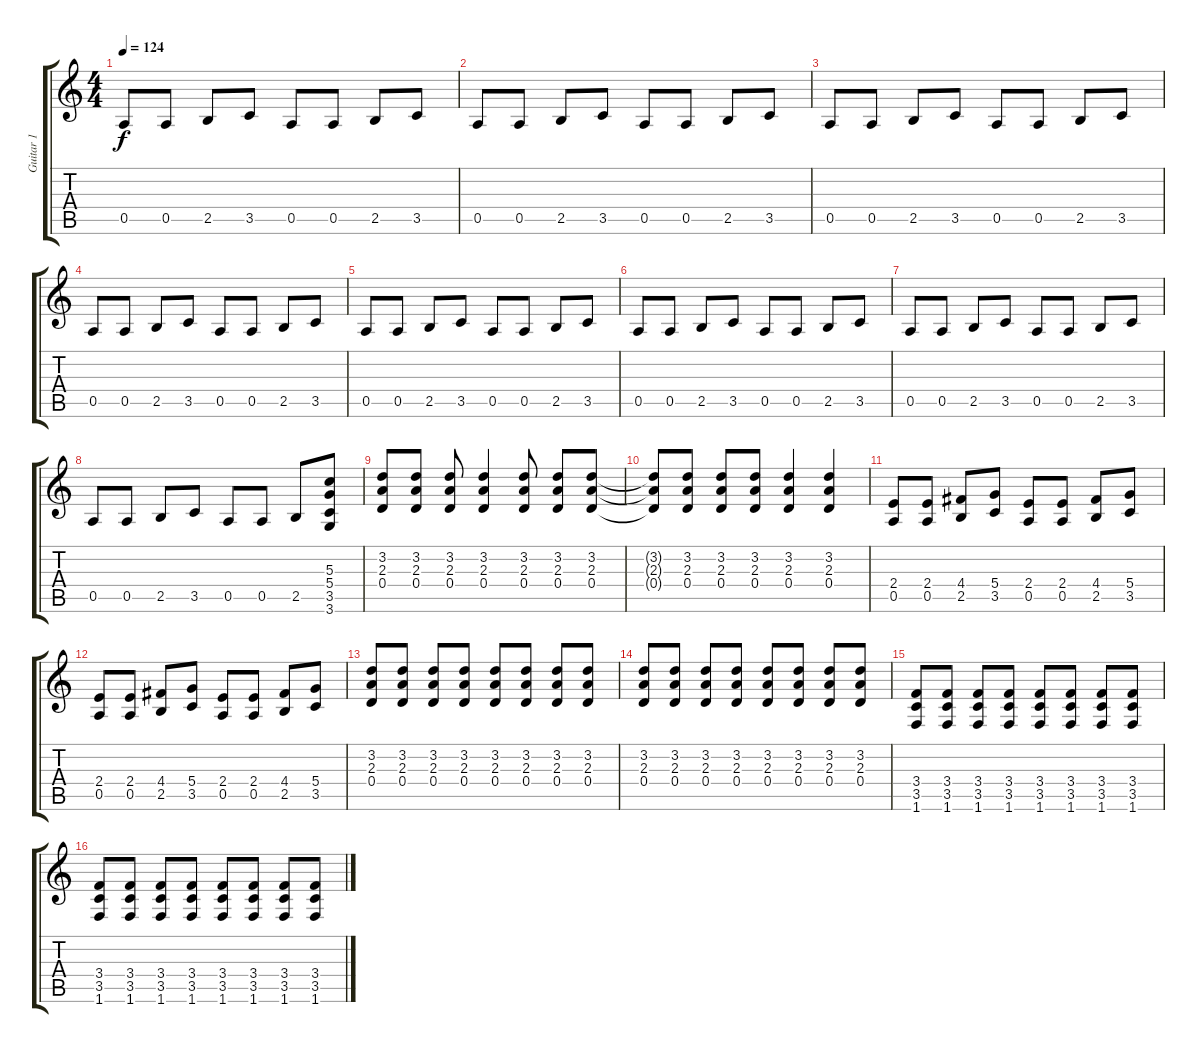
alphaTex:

\track ("Guitar 1" "Guitar 1") {instrument distortionguitar}
\staff {score tabs}
\tuning (E4 B3 G3 D3 A2 E2) {hide}
\ts (4 4)
\tempo 124
\clef g2
\ks c
0.5.8{dy f} 0.5.8 2.5.8 3.5.8 0.5.8 0.5.8 2.5.8 3.5.8 |
0.5.8 0.5.8 2.5.8 3.5.8 0.5.8 0.5.8 2.5.8 3.5.8 |
0.5.8 0.5.8 2.5.8 3.5.8 0.5.8 0.5.8 2.5.8 3.5.8 |
0.5.8 0.5.8 2.5.8 3.5.8 0.5.8 0.5.8 2.5.8 3.5.8 |
0.5.8 0.5.8 2.5.8 3.5.8 0.5.8 0.5.8 2.5.8 3.5.8 |
0.5.8 0.5.8 2.5.8 3.5.8 0.5.8 0.5.8 2.5.8 3.5.8 |
0.5.8 0.5.8 2.5.8 3.5.8 0.5.8 0.5.8 2.5.8 3.5.8 |
0.5.8 0.5.8 2.5.8 3.5.8 0.5.8 0.5.8 2.5.8 (5.3 5.4 3.5 3.6).8 |
(3.2 2.3 0.4).8 (3.2 2.3 0.4).8 (3.2 2.3 0.4).8 (3.2 2.3 0.4).4 (3.2 2.3 0.4).8 (3.2 2.3 0.4).8 (3.2 2.3 0.4).8 |
(3.2{t} 2.3{t} 0.4{t}).8 (3.2 2.3 0.4).8 (3.2 2.3 0.4).8 (3.2 2.3 0.4).8 (3.2 2.3 0.4).4 (3.2 2.3 0.4).4 |
(2.4 0.5).8 (2.4 0.5).8 (4.4 2.5).8 (5.4 3.5).8 (2.4 0.5).8 (2.4 0.5).8 (4.4 2.5).8 (5.4 3.5).8 |
(2.4 0.5).8 (2.4 0.5).8 (4.4 2.5).8 (5.4 3.5).8 (2.4 0.5).8 (2.4 0.5).8 (4.4 2.5).8 (5.4 3.5).8 |
(3.2 2.3 0.4).8 (3.2 2.3 0.4).8 (3.2 2.3 0.4).8 (3.2 2.3 0.4).8 (3.2 2.3 0.4).8 (3.2 2.3 0.4).8 (3.2 2.3 0.4).8 (3.2 2.3 0.4).8 |
(3.2 2.3 0.4).8 (3.2 2.3 0.4).8 (3.2 2.3 0.4).8 (3.2 2.3 0.4).8 (3.2 2.3 0.4).8 (3.2 2.3 0.4).8 (3.2 2.3 0.4).8 (3.2 2.3 0.4).8 |
(3.4 3.5 1.6).8 (3.4 3.5 1.6).8 (3.4 3.5 1.6).8 (3.4 3.5 1.6).8 (3.4 3.5 1.6).8 (3.4 3.5 1.6).8 (3.4 3.5 1.6).8 (3.4 3.5 1.6).8 |
(3.4 3.5 1.6).8 (3.4 3.5 1.6).8 (3.4 3.5 1.6).8 (3.4 3.5 1.6).8 (3.4 3.5 1.6).8 (3.4 3.5 1.6).8 (3.4 3.5 1.6).8 (3.4 3.5 1.6).8
